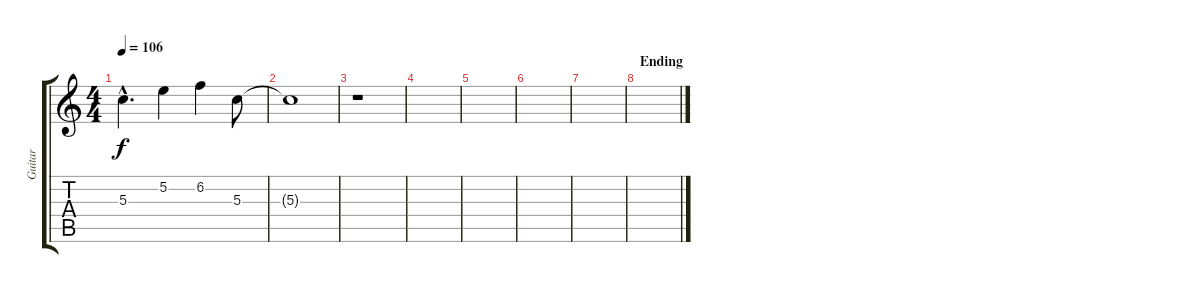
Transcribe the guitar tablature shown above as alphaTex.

\track ("Guitar" "Guitar") {instrument electricguitarmuted}
\staff {score tabs}
\tuning (E4 B3 G3 D3 A2 E2) {hide}
\ts (4 4)
\tempo 106
\clef g2
\ks c
5.3{hac t}.4{d dy f} 5.2.4 6.2.4 5.3.8 |
5.3{t}.1 |
r.1 |
|
|
|
|
\section ("" "Ending")
